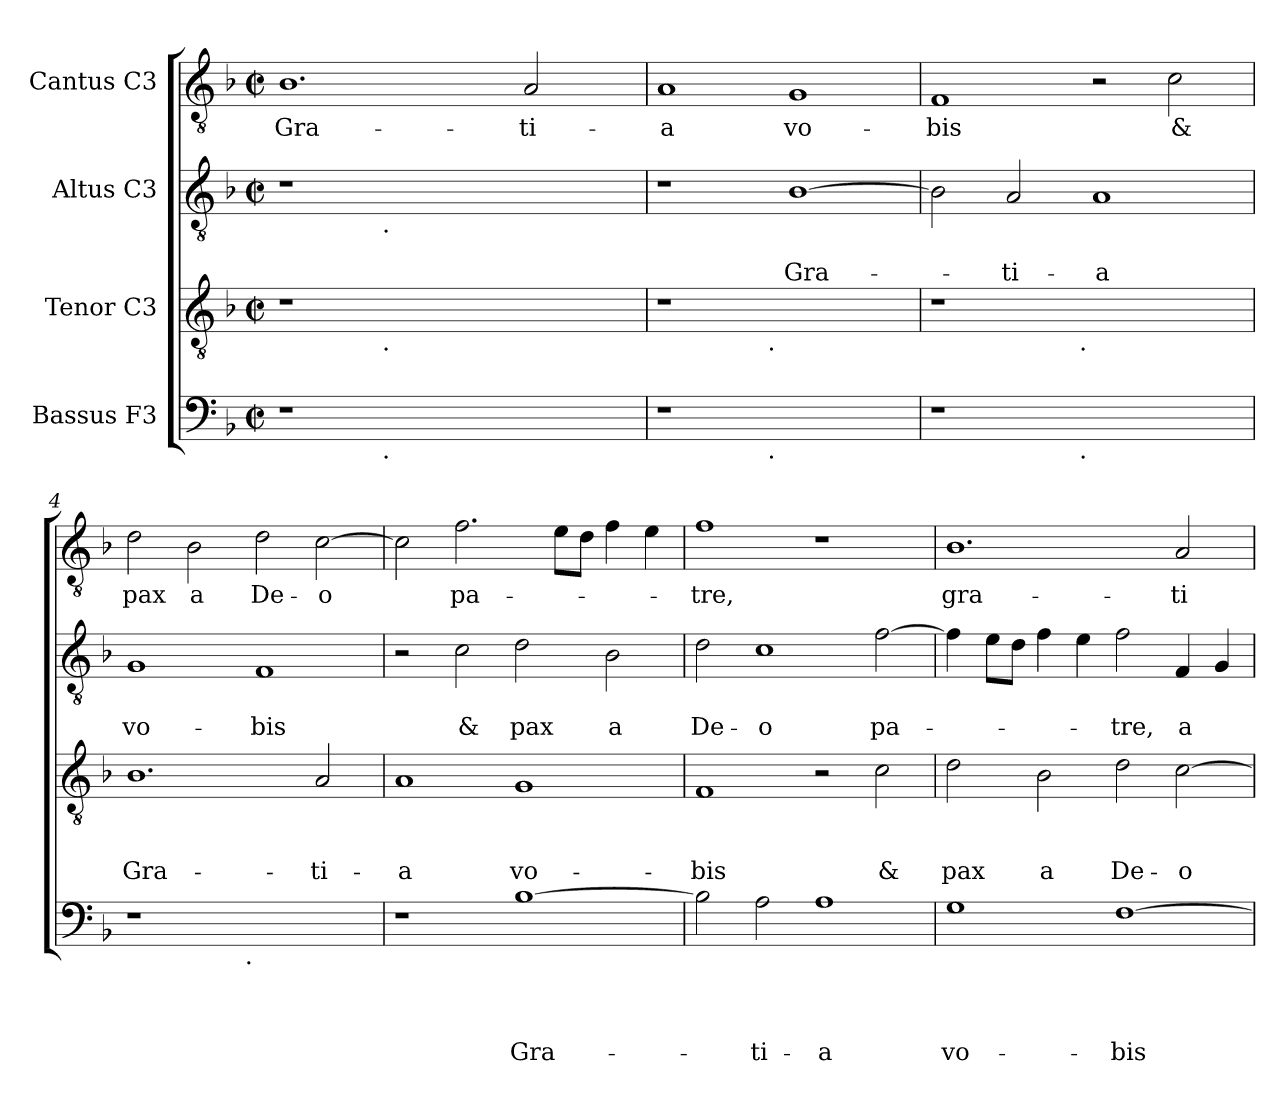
**kern	**text	**text	**text	**text	**kern	**text	**text	**text	**kern	**text	**text	**kern	**text
*part4	*part4	*part4	*part4	*part4	*part3	*part3	*part3	*part3	*part2	*part2	*part2	*part1	*part1
*staff4	*staff4	*staff4	*staff4	*staff4	*staff3	*staff3	*staff3	*staff3	*staff2	*staff2	*staff2	*staff1	*staff1
*I"Bassus F3	*	*	*	*	*I"Tenor C3	*	*	*	*I"Altus C3	*	*	*I"Cantus C3	*
*clefF4	*	*	*	*	*clefGv2	*	*	*	*clefGv2	*	*	*clefGv2	*
*k[b-]	*	*	*	*	*k[b-]	*	*	*	*k[b-]	*	*	*k[b-]	*
*F:	*	*	*	*	*F:	*	*	*	*F:	*	*	*F:	*
*M2/2	*	*	*	*	*M2/2	*	*	*	*M2/2	*	*	*M2/2	*
*met(c|)	*	*	*	*	*met(c|)	*	*	*	*met(c|)	*	*	*met(c|)	*
=1	=1	=1	=1	=1	=1	=1	=1	=1	=1	=1	=1	=1	=1
!	!	!	!	!	!	!	!	!	!	!	!	!	!LO:LY:b
*^	*	*	*	*	*^	*	*	*	*^	*	*	*	*
1r	2ryy	.	.	.	.	1r	2ryy	.	.	.	1r	2ryy	.	.	1.B-	Gra-
.	16.ryy	.	.	.	.	.	16.ryy	.	.	.	.	16.ryy	.	.	.	.
!	!	!	!	!	!	!	!	!	!	!	!	!LO:TX:b:t=.	!	!	!	!
!	!	!	!	!	!	!	!LO:TX:b:t=.	!	!	!	!	!	!	!	!	!
!	!LO:TX:b:t=.	!	!	!	!	!	!	!	!	!	!	!	!	!	!	!
.	1ryy	.	.	.	.	.	1ryy	.	.	.	.	1ryy	.	.	.	.
1ryy	.	.	.	.	.	1ryy	.	.	.	.	1ryy	.	.	.	.	.
!	!	!	!	!	!	!	!	!	!	!	!	!	!	!	!	!LO:LY:b
.	.	.	.	.	.	.	.	.	.	.	.	.	.	.	2A/	-ti-
.	4ryy	.	.	.	.	.	4ryy	.	.	.	.	4ryy	.	.	.	.
.	8ryy	.	.	.	.	.	8ryy	.	.	.	.	8ryy	.	.	.	.
.	32ryy	.	.	.	.	.	32ryy	.	.	.	.	32ryy	.	.	.	.
=2	=2	=2	=2	=2	=2	=2	=2	=2	=2	=2	=2	=2	=2	=2	=2	=2
!	!	!	!	!	!	!	!	!	!	!	!	!	!	!	!	!LO:LY:b
*	*	*	*	*	*	*	*	*	*	*	*v	*v	*	*	*	*
1r	2...ryy	.	.	.	.	1r	2...ryy	.	.	.	1r	.	.	1A	-a
!	!	!	!	!	!	!	!LO:TX:b:t=.	!	!	!	!	!	!	!	!
!	!LO:TX:b:t=.	!	!	!	!	!	!	!	!	!	!	!	!	!	!
.	1ryy	.	.	.	.	.	1ryy	.	.	.	.	.	.	.	.
!	!	!	!	!	!	!	!	!	!	!	!	!	!LO:LY:b	!	!LO:LY:b
1ryy	.	.	.	.	.	1ryy	.	.	.	.	[>1B-	.	Gra-	1G	vo-
.	16ryy	.	.	.	.	.	16ryy	.	.	.	.	.	.	.	.
=3	=3	=3	=3	=3	=3	=3	=3	=3	=3	=3	=3	=3	=3	=3	=3
!	!	!	!	!	!	!	!	!	!	!	!	!	!	!	!LO:LY:b
1r	2ryy	.	.	.	.	1r	2ryy	.	.	.	2B-\]	.	.	1F	-bis
!	!	!	!	!	!	!	!	!	!	!	!	!	!LO:LY:b	!	!
.	4...ryy	.	.	.	.	.	4...ryy	.	.	.	2A/	.	-ti-	.	.
!	!	!	!	!	!	!	!LO:TX:b:t=.	!	!	!	!	!	!	!	!
!	!LO:TX:b:t=.	!	!	!	!	!	!	!	!	!	!	!	!	!	!
.	1ryy	.	.	.	.	.	1ryy	.	.	.	.	.	.	.	.
!	!	!	!	!	!	!	!	!	!	!	!	!	!LO:LY:b	!	!
1ryy	.	.	.	.	.	1ryy	.	.	.	.	1A	.	-a	2r	.
!	!	!	!	!	!	!	!	!	!	!	!	!	!	!	!LO:LY:b
.	.	.	.	.	.	.	.	.	.	.	.	.	.	2c\	&
.	32ryy	.	.	.	.	.	32ryy	.	.	.	.	.	.	.	.
=4	=4	=4	=4	=4	=4	=4	=4	=4	=4	=4	=4	=4	=4	=4	=4
!	!	!	!	!	!	!	!	!	!	!LO:LY:b	!	!	!LO:LY:b	!	!LO:LY:b
*	*	*	*	*	*	*v	*v	*	*	*	*	*	*	*	*
1r	2ryy	.	.	.	.	1.B-	.	.	Gra-	1G	.	vo-	2d\	pax
!	!	!	!	!	!	!	!	!	!	!	!	!	!	!LO:LY:b
.	4...ryy	.	.	.	.	.	.	.	.	.	.	.	2B-\	a
!	!LO:TX:b:t=.	!	!	!	!	!	!	!	!	!	!	!	!	!
.	1ryy	.	.	.	.	.	.	.	.	.	.	.	.	.
!	!	!	!	!	!	!	!	!	!	!	!	!LO:LY:b	!	!LO:LY:b
1ryy	.	.	.	.	.	.	.	.	.	1F	.	-bis	2d\	De-
!	!	!	!	!	!	!	!	!	!LO:LY:b	!	!	!	!	!LO:LY:b
.	.	.	.	.	.	2A/	.	.	-ti-	.	.	.	[>2c\	-o
.	32ryy	.	.	.	.	.	.	.	.	.	.	.	.	.
=5	=5	=5	=5	=5	=5	=5	=5	=5	=5	=5	=5	=5	=5	=5
!	!	!	!	!	!	!	!	!	!LO:LY:b	!	!	!	!	!
*v	*v	*	*	*	*	*	*	*	*	*	*	*	*	*
1r	.	.	.	.	1A	.	.	-a	2r	.	.	2c\]	.
!	!	!	!	!	!	!	!	!	!	!	!LO:LY:b	!	!LO:LY:b
.	.	.	.	.	.	.	.	.	2c\	.	&	2.f\	pa-
!	!	!	!	!LO:LY:b	!	!	!	!LO:LY:b	!	!	!LO:LY:b	!	!
[>1B-	.	.	.	Gra-	1G	.	.	vo-	2d\	.	pax	.	.
.	.	.	.	.	.	.	.	.	.	.	.	8e\L	.
.	.	.	.	.	.	.	.	.	.	.	.	8d\J	.
!	!	!	!	!	!	!	!	!	!	!	!LO:LY:b	!	!
.	.	.	.	.	.	.	.	.	2B-\	.	a	4f\	.
.	.	.	.	.	.	.	.	.	.	.	.	4e\	.
=6	=6	=6	=6	=6	=6	=6	=6	=6	=6	=6	=6	=6	=6
!	!	!	!	!	!	!	!	!LO:LY:b	!	!	!LO:LY:b	!	!LO:LY:b
2B-\]	.	.	.	.	1F	.	.	-bis	2d\	.	De-	1f	-tre,
!	!	!	!	!LO:LY:b	!	!	!	!	!	!	!LO:LY:b	!	!
2A\	.	.	.	-ti-	.	.	.	.	1c	.	-o	.	.
!	!	!	!	!LO:LY:b	!	!	!	!	!	!	!	!	!
1A	.	.	.	-a	2r	.	.	.	.	.	.	1r	.
!	!	!	!	!	!	!	!	!LO:LY:b	!	!	!LO:LY:b	!	!
.	.	.	.	.	2c\	.	.	&	[<2f\	.	pa-	.	.
!!LO:LB:g=z
=7	=7	=7	=7	=7	=7	=7	=7	=7	=7	=7	=7	=7	=7
!	!	!	!	!LO:LY:b	!	!	!	!LO:LY:b	!	!	!	!	!LO:LY:b
1G	.	.	.	vo-	2d\	.	.	pax	4f\]	.	.	1.B-	gra-
.	.	.	.	.	.	.	.	.	8e\L	.	.	.	.
.	.	.	.	.	.	.	.	.	8d\J	.	.	.	.
!	!	!	!	!	!	!	!	!LO:LY:b	!	!	!	!	!
.	.	.	.	.	2B-\	.	.	a	4f\	.	.	.	.
.	.	.	.	.	.	.	.	.	4e\	.	.	.	.
!	!	!	!	!LO:LY:b	!	!	!	!LO:LY:b	!	!	!LO:LY:b	!	!
[>1F	.	.	.	-bis	2d\	.	.	De-	2f\	.	-tre,	.	.
!	!	!	!	!	!	!	!	!LO:LY:b	!	!	!LO:LY:b	!	!LO:LY:b
.	.	.	.	.	[>2c\	.	.	-o	4F/	.	a	2A/	-ti-
.	.	.	.	.	.	.	.	.	4G/	.	.	.	.
=	=	=	=	=	=	=	=	=	=	=	=	=	=
*-	*-	*-	*-	*-	*-	*-	*-	*-	*-	*-	*-	*-	*-
